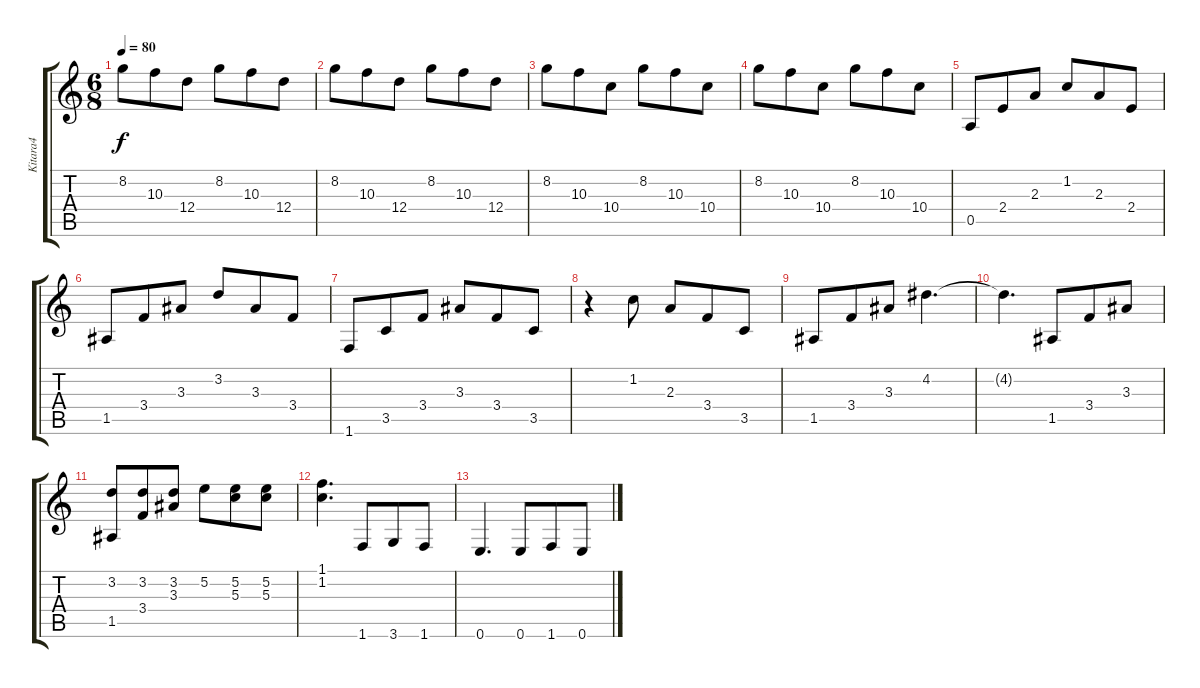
\track ("Kitara4" "Kitara4") {instrument acousticguitarsteel}
\staff {score tabs}
\tuning (E4 B3 G3 D3 A2 E2) {hide}
\ts (6 8)
\tempo 80
\clef g2
\ks c
8.2.8{dy f} 10.3.8 12.4.8 8.2.8 10.3.8 12.4.8 |
8.2.8 10.3.8 12.4.8 8.2.8 10.3.8 12.4.8 |
8.2.8 10.3.8 10.4.8 8.2.8 10.3.8 10.4.8 |
8.2.8 10.3.8 10.4.8 8.2.8 10.3.8 10.4.8 |
0.5.8 2.4.8 2.3.8 1.2.8 2.3.8 2.4.8 |
1.5.8 3.4.8 3.3.8 3.2.8 3.3.8 3.4.8 |
1.6.8 3.5.8 3.4.8 3.3.8 3.4.8 3.5.8 |
r.4 1.2.8 2.3.8 3.4.8 3.5.8 |
1.5.8 3.4.8 3.3.8 4.2.4{d} |
4.2{t}.4{d} 1.5.8 3.4.8 3.3.8 |
(3.2 1.5).8 (3.2 3.4).8 (3.2 3.3).8 5.2.8 (5.2 5.3).8 (5.2 5.3).8 |
(1.1 1.2).4{d} 1.6.8 3.6.8 1.6.8 |
0.6.4{d} 0.6.8 1.6.8 0.6.8
